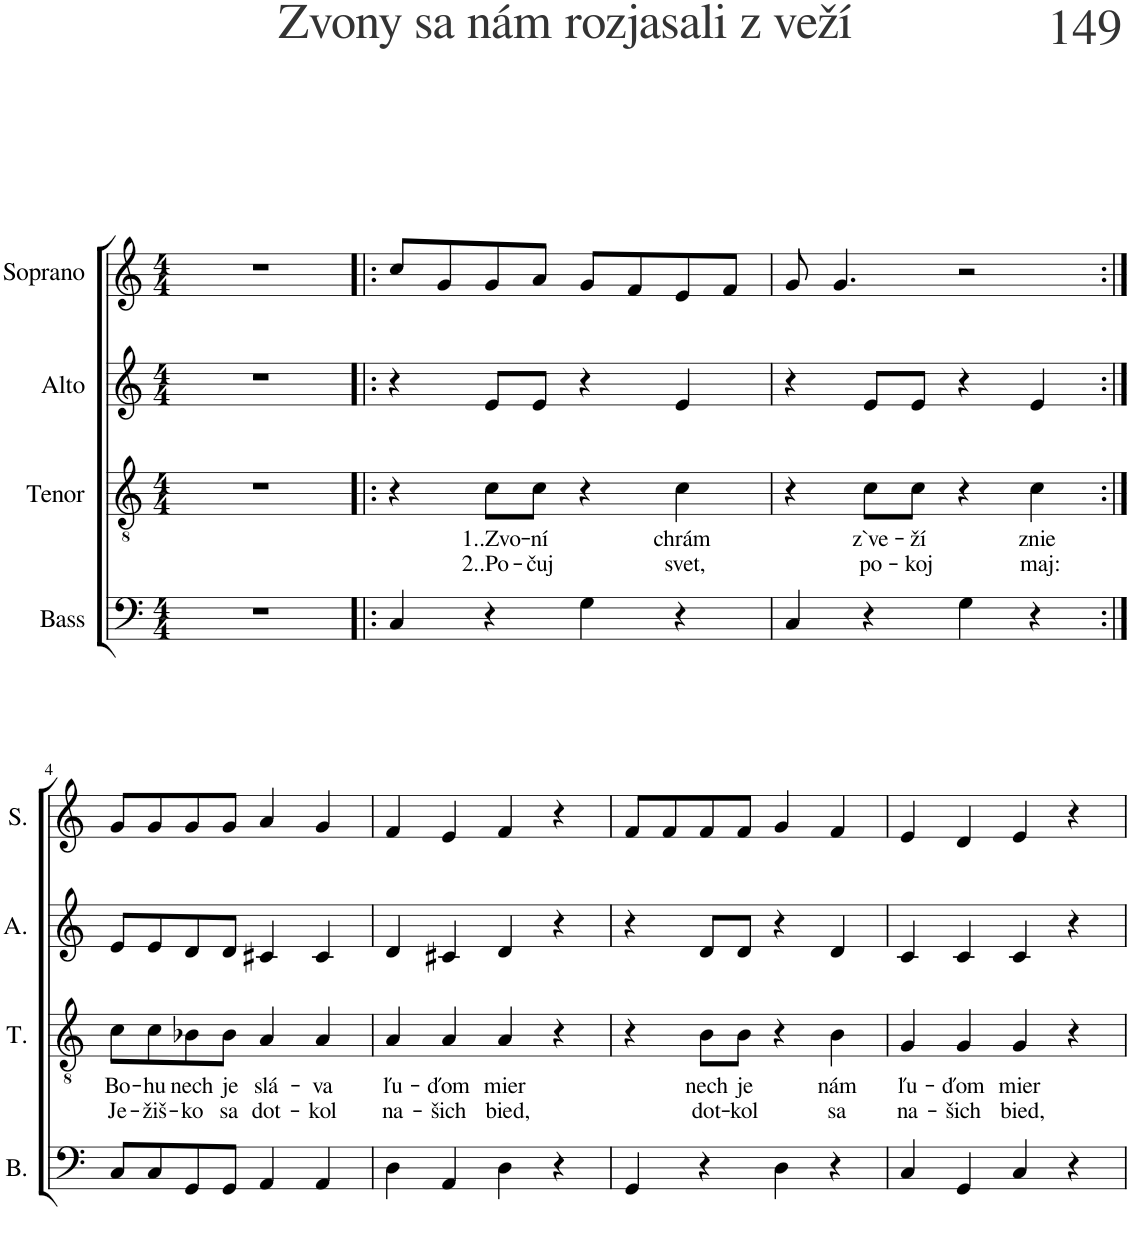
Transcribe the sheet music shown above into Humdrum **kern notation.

**kern	**kern	**text	**text	**kern	**kern
*part4	*part3	*part3	*part3	*part2	*part1
*staff4	*staff3	*staff3	*staff3	*staff2	*staff1
*I"Bass	*I"Tenor	*	*	*I"Alto	*I"Soprano
*I'B.	*I'T.	*	*	*I'A.	*I'S.
*clefF4	*clefGv2	*	*	*clefG2	*clefG2
*k[]	*k[]	*	*	*k[]	*k[]
*M4/4	*M4/4	*	*	*M4/4	*M4/4
=1	=1	=1	=1	=1	=1
1r	1r	.	.	1r	1r
=2!|:	=2!|:	=2!|:	=2!|:	=2!|:	=2!|:
4C/	4r	.	.	4r	8cc/L
.	.	.	.	.	8g/
!	!	!LO:LY:b	!LO:LY:b	!	!
4r	8c\L	1..Zvo-	2..Po-	8e/L	8g/
!	!	!LO:LY:b	!LO:LY:b	!	!
.	8c\J	-ní	-čuj	8e/J	8a/J
4G\	4r	.	.	4r	8g/L
.	.	.	.	.	8f/
!	!	!LO:LY:b	!LO:LY:b	!	!
4r	4c\	chrám	svet,	4e/	8e/
.	.	.	.	.	8f/J
=3	=3	=3	=3	=3	=3
4C/	4r	.	.	4r	8g/
.	.	.	.	.	4.g/
!	!	!LO:LY:b	!LO:LY:b	!	!
4r	8c\L	z`ve-	po-	8e/L	.
!	!	!LO:LY:b	!LO:LY:b	!	!
.	8c\J	-ží	-koj	8e/J	.
4G\	4r	.	.	4r	2r
!	!	!LO:LY:b	!LO:LY:b	!	!
4r	4c\	znie	maj:	4e/	.
!!LO:LB:g=z
=4:|!	=4:|!	=4:|!	=4:|!	=4:|!	=4:|!
!	!	!LO:LY:b	!LO:LY:b	!	!
8C/L	8c\L	Bo-	Je-	8e/L	8g/L
!	!	!LO:LY:b	!LO:LY:b	!	!
8C/	8c\	-hu	-žiš-	8e/	8g/
!	!	!LO:LY:b	!LO:LY:b	!	!
8GG/	8B-X\	nech	-ko	8d/	8g/
!	!	!LO:LY:b	!LO:LY:b	!	!
8GG/J	8B-\J	je	sa	8d/J	8g/J
!	!	!LO:LY:b	!LO:LY:b	!	!
4AA/	4A/	slá-	dot-	4c#X/	4a/
!	!	!LO:LY:b	!LO:LY:b	!	!
4AA/	4A/	-va	-kol	4c#/	4g/
=5	=5	=5	=5	=5	=5
!	!	!LO:LY:b	!LO:LY:b	!	!
4D\	4A/	ľu-	na-	4d/	4f/
!	!	!LO:LY:b	!LO:LY:b	!	!
4AA/	4A/	-ďom	-šich	4c#X/	4e/
!	!	!LO:LY:b	!LO:LY:b	!	!
4D\	4A/	mier	bied,	4d/	4f/
4r	4r	.	.	4r	4r
=6	=6	=6	=6	=6	=6
4GG/	4r	.	.	4r	8f/L
.	.	.	.	.	8f/
!	!	!LO:LY:b	!LO:LY:b	!	!
4r	8B\L	nech	dot-	8d/L	8f/
!	!	!LO:LY:b	!LO:LY:b	!	!
.	8B\J	je	-kol	8d/J	8f/J
4D\	4r	.	.	4r	4g/
!	!	!LO:LY:b	!LO:LY:b	!	!
4r	4B\	nám	sa	4d/	4f/
=7	=7	=7	=7	=7	=7
!	!	!LO:LY:b	!LO:LY:b	!	!
4C/	4G/	ľu-	na-	4c/	4e/
!	!	!LO:LY:b	!LO:LY:b	!	!
4GG/	4G/	-ďom	-šich	4c/	4d/
!	!	!LO:LY:b	!LO:LY:b	!	!
4C/	4G/	mier	bied,	4c/	4e/
4r	4r	.	.	4r	4r
=	=	=	=	=	=
*-	*-	*-	*-	*-	*-
